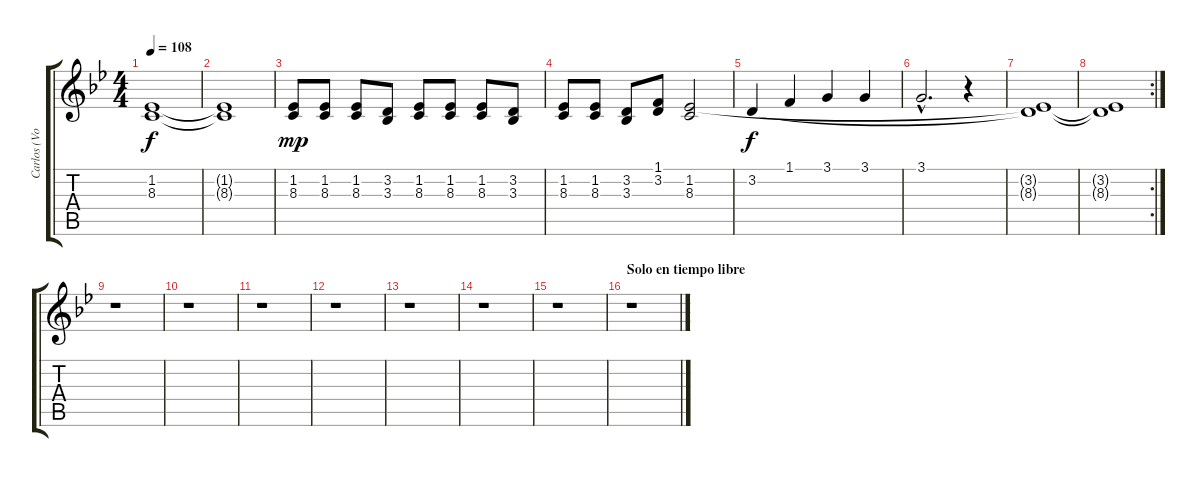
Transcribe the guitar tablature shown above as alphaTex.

\track ("Carlos (Voz)" "Carlos (Vo") {instrument clarinet}
\staff {score tabs}
\tuning (E4 B3 G3 D3 A2 E2) {hide}
\ts (4 4)
\tempo 108
\clef g2
\ks bb
(1.2{t} 8.3{t}).1{dy f} |
(1.2{t} 8.3{t}).1 |
(1.2 8.3).8{dy mp volume 16} (1.2 8.3).8 (1.2 8.3).8 (3.2 3.3).8 (1.2 8.3).8 (1.2 8.3).8 (1.2 8.3).8 (3.2 3.3).8 |
(1.2 8.3).8 (1.2 8.3).8 (3.2 3.3).8 (1.1 3.2).8 (1.2 8.3).2 |
3.2.4{dy f} 1.1.4 3.1.4 3.1.4 |
3.1{hac}.2{d} r.4 |
(3.2{t} 8.3{t}).1 |
\rc 2
(3.2{t} 8.3{t}).1 |
r.1 |
r.1 |
r.1 |
r.1 |
r.1 |
r.1 |
r.1 |
\section ("" "Solo en tiempo libre")
r.1
